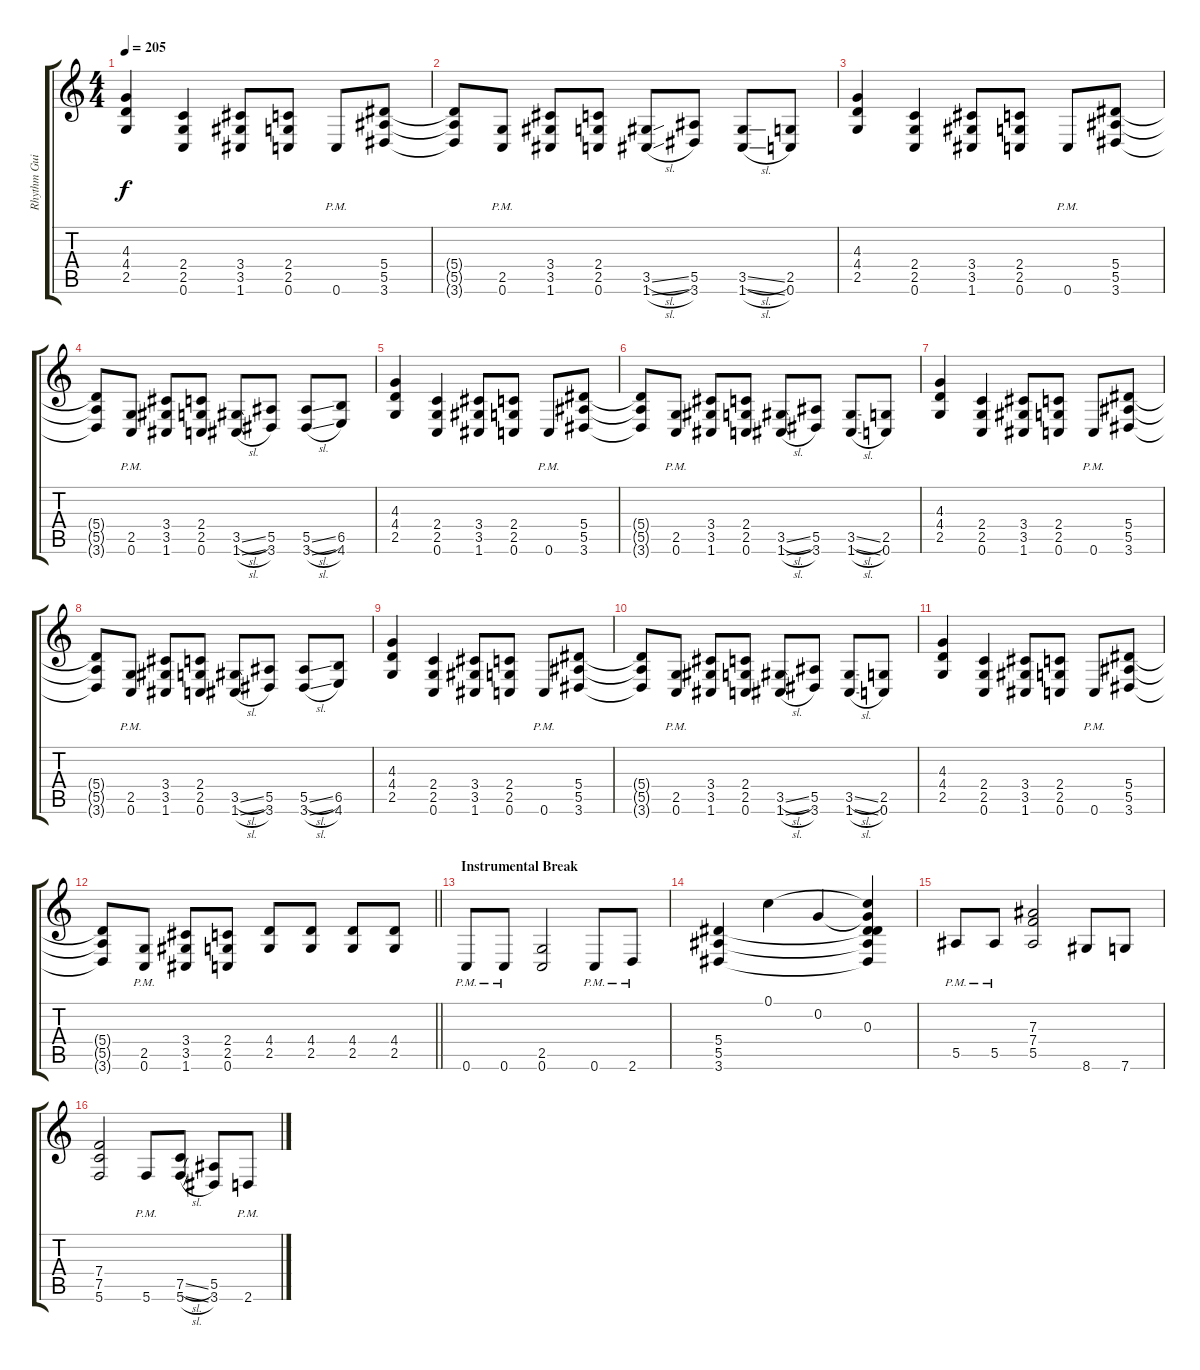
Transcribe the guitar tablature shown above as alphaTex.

\track ("Rhythm Guitar" "Rhythm Gui") {instrument distortionguitar}
\staff {score tabs}
\tuning (C4 G3 Eb3 Bb2 F2 C2) {hide}
\ts (4 4)
\tempo 205
\clef g2
\ks c
(4.3 4.4 2.5).4{dy f} (2.4 2.5 0.6).4 (3.4 3.5 1.6).8 (2.4 2.5 0.6).8 0.6{pm}.8 (5.4 5.5 3.6).8 |
(5.4{t} 5.5{t} 3.6{t}).8 (2.5 0.6{pm}).8 (3.4 3.5 1.6).8 (2.4 2.5 0.6).8 (3.5{sl} 1.6{sl}).8 (5.5 3.6).8 (3.5{sl} 1.6{sl}).8 (2.5 0.6).8 |
(4.3 4.4 2.5).4 (2.4 2.5 0.6).4 (3.4 3.5 1.6).8 (2.4 2.5 0.6).8 0.6{pm}.8 (5.4 5.5 3.6).8 |
(5.4{t} 5.5{t} 3.6{t}).8 (2.5 0.6{pm}).8 (3.4 3.5 1.6).8 (2.4 2.5 0.6).8 (3.5{sl} 1.6{sl}).8 (5.5 3.6).8 (5.5{sl} 3.6{sl}).8 (6.5 4.6).8 |
(4.3 4.4 2.5).4 (2.4 2.5 0.6).4 (3.4 3.5 1.6).8 (2.4 2.5 0.6).8 0.6{pm}.8 (5.4 5.5 3.6).8 |
(5.4{t} 5.5{t} 3.6{t}).8 (2.5 0.6{pm}).8 (3.4 3.5 1.6).8 (2.4 2.5 0.6).8 (3.5{sl} 1.6{sl}).8 (5.5 3.6).8 (3.5{sl} 1.6{sl}).8 (2.5 0.6).8 |
(4.3 4.4 2.5).4 (2.4 2.5 0.6).4 (3.4 3.5 1.6).8 (2.4 2.5 0.6).8 0.6{pm}.8 (5.4 5.5 3.6).8 |
(5.4{t} 5.5{t} 3.6{t}).8 (2.5 0.6{pm}).8 (3.4 3.5 1.6).8 (2.4 2.5 0.6).8 (3.5{sl} 1.6{sl}).8 (5.5 3.6).8 (5.5{sl} 3.6{sl}).8 (6.5 4.6).8 |
(4.3 4.4 2.5).4 (2.4 2.5 0.6).4 (3.4 3.5 1.6).8 (2.4 2.5 0.6).8 0.6{pm}.8 (5.4 5.5 3.6).8 |
(5.4{t} 5.5{t} 3.6{t}).8 (2.5 0.6{pm}).8 (3.4 3.5 1.6).8 (2.4 2.5 0.6).8 (3.5{sl} 1.6{sl}).8 (5.5 3.6).8 (3.5{sl} 1.6{sl}).8 (2.5 0.6).8 |
(4.3 4.4 2.5).4 (2.4 2.5 0.6).4 (3.4 3.5 1.6).8 (2.4 2.5 0.6).8 0.6{pm}.8 (5.4 5.5 3.6).8 |
\barLineRight lightlight
(5.4{t} 5.5{t} 3.6{t}).8 (2.5 0.6{pm}).8 (3.4 3.5 1.6).8 (2.4 2.5 0.6).8 (4.4 2.5).8 (4.4 2.5).8 (4.4 2.5).8 (4.4 2.5).8 |
\section ("" "Instrumental Break")
0.6{pm}.8 0.6{pm}.8 (2.5 0.6).2 0.6{pm}.8 2.6{pm}.8 |
(5.4 5.5 3.6).4 0.1.4 0.2.4 (0.1{t} 0.2{t} 0.3 5.4{t} 5.5{t} 3.6{t}).4 |
5.5{pm}.8 5.5{pm}.8 (7.3 7.4 5.5).2 8.6.8 7.6.8 |
(7.4 7.5 5.6).2 5.6{pm}.8 (7.5{sl} 5.6{sl}).8 (5.5 3.6).8 2.6{pm}.8
